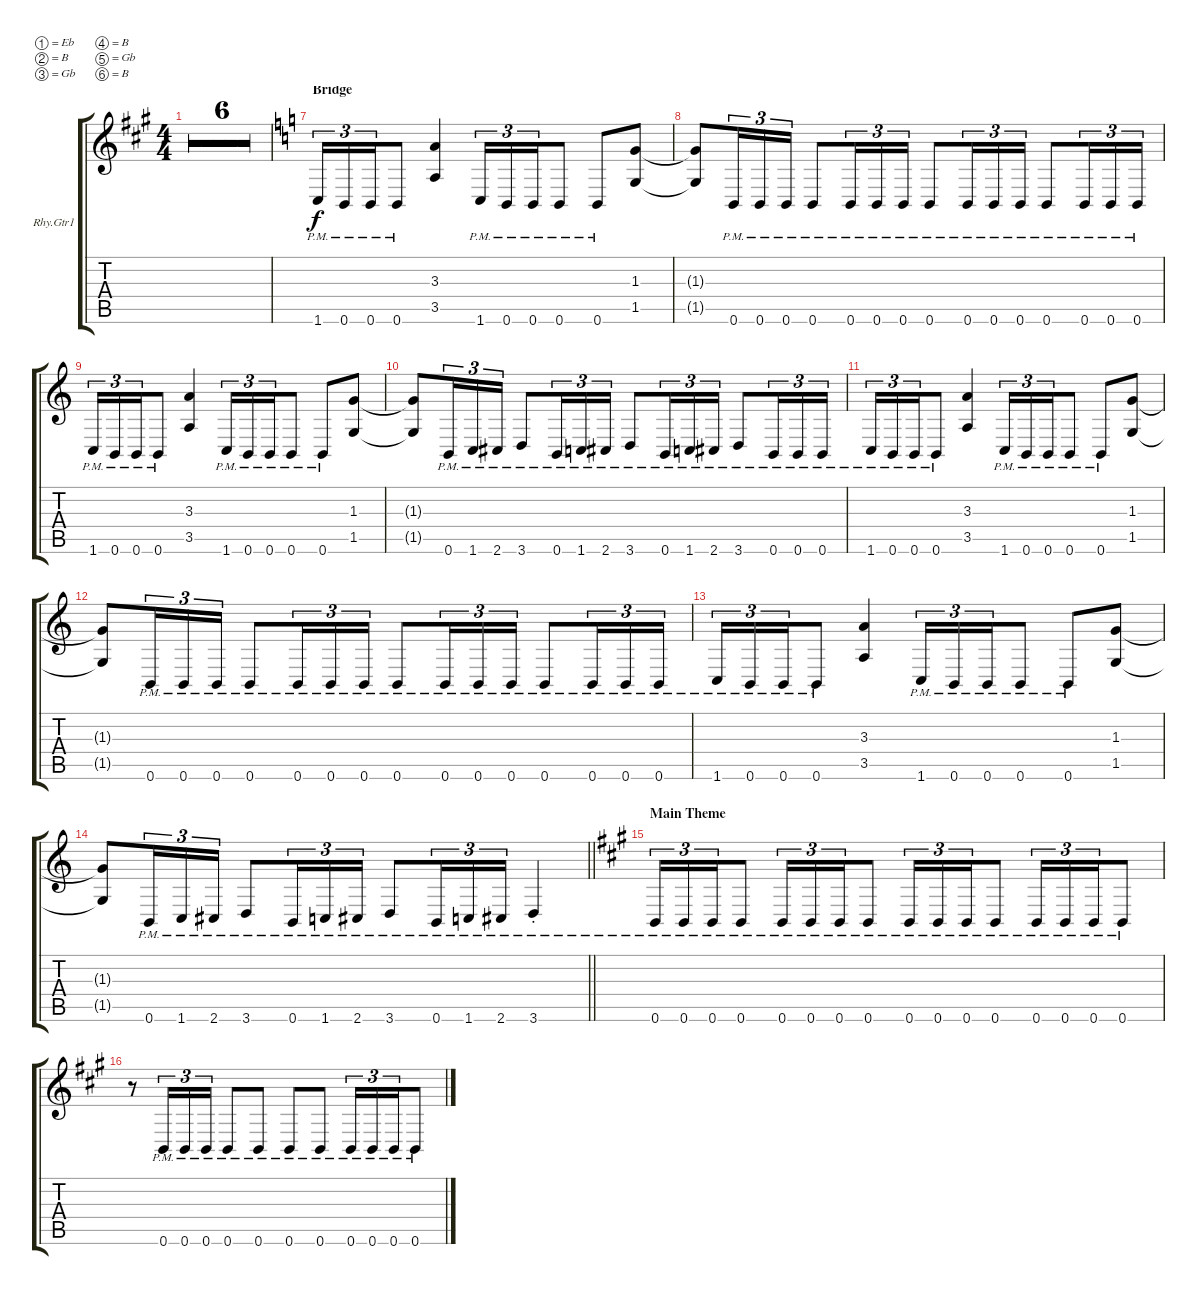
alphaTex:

\defaultSystemsLayout 4
\bracketExtendMode groupsimilarinstruments
\firstSystemTrackNameOrientation horizontal
\otherSystemsTrackNameOrientation horizontal
\track ("Rhythm Guitar 1" "Rhy.Gtr1") {multiBarRest instrument distortionguitar}
\staff {score tabs}
\tuning (Eb4 B3 Gb3 B2 Gb2 B1)
\ts (4 4)
\tempo 110
\clef g2
\simile firstofdouble
\ks f#minor
|
\simile secondofdouble
|
\simile firstofdouble
|
\simile secondofdouble
|
\simile firstofdouble
|
\rc 2
\simile secondofdouble
\barLineRight lightlight
|
\section ("" "Bridge")
\ks aminor
1.6{pm}.16{tu (3 2) beam merge} 0.6{pm}.16{tu (3 2) beam merge} 0.6{pm}.16{tu (3 2) beam merge} 0.6{pm}.8 (3.5 3.3).4 1.6{pm}.16{tu (3 2)} 0.6{pm}.16{tu (3 2)} 0.6{pm}.16{tu (3 2) beam merge} 0.6{pm}.8 0.6{pm}.8 (1.5 1.3).8 |
(1.5{t} 1.3{t}).8{beam merge} 0.6{pm}.16{tu (3 2)} 0.6{pm}.16{tu (3 2)} 0.6{pm}.16{tu (3 2)} 0.6{pm}.8{beam merge} 0.6{pm}.16{tu (3 2)} 0.6{pm}.16{tu (3 2)} 0.6{pm}.16{tu (3 2)} 0.6{pm}.8{beam merge} 0.6{pm}.16{tu (3 2)} 0.6{pm}.16{tu (3 2)} 0.6{pm}.16{tu (3 2)} 0.6{pm}.8{beam merge} 0.6{pm}.16{tu (3 2)} 0.6{pm}.16{tu (3 2)} 0.6{pm}.16{tu (3 2)} |
1.6{pm}.16{tu (3 2)} 0.6{pm}.16{tu (3 2)} 0.6{pm}.16{tu (3 2) beam merge} 0.6{pm}.8 (3.5 3.3).4 1.6{pm}.16{tu (3 2)} 0.6{pm}.16{tu (3 2)} 0.6{pm}.16{tu (3 2) beam merge} 0.6{pm}.8 0.6{pm}.8 (1.5 1.3).8 |
(1.5{t} 1.3{t}).8{beam merge} 0.6{pm}.16{tu (3 2)} 1.6{pm}.16{tu (3 2)} 2.6{pm}.16{tu (3 2)} 3.6{pm}.8{beam merge} 0.6{pm}.16{tu (3 2)} 1.6{pm}.16{tu (3 2)} 2.6{pm}.16{tu (3 2)} 3.6{pm}.8{beam merge} 0.6{pm}.16{tu (3 2)} 1.6{pm}.16{tu (3 2)} 2.6{pm}.16{tu (3 2)} 3.6{pm}.8{beam merge} 0.6{pm}.16{tu (3 2)} 0.6{pm}.16{tu (3 2)} 0.6{pm}.16{tu (3 2)} |
1.6{pm}.16{tu (3 2) beam merge} 0.6{pm}.16{tu (3 2) beam merge} 0.6{pm}.16{tu (3 2) beam merge} 0.6{pm}.8 (3.5 3.3).4 1.6{pm}.16{tu (3 2)} 0.6{pm}.16{tu (3 2)} 0.6{pm}.16{tu (3 2) beam merge} 0.6{pm}.8 0.6{pm}.8 (1.5 1.3).8 |
(1.5{t} 1.3{t}).8{beam merge} 0.6{pm}.16{tu (3 2)} 0.6{pm}.16{tu (3 2)} 0.6{pm}.16{tu (3 2)} 0.6{pm}.8{beam merge} 0.6{pm}.16{tu (3 2)} 0.6{pm}.16{tu (3 2)} 0.6{pm}.16{tu (3 2)} 0.6{pm}.8{beam merge} 0.6{pm}.16{tu (3 2)} 0.6{pm}.16{tu (3 2)} 0.6{pm}.16{tu (3 2)} 0.6{pm}.8{beam merge} 0.6{pm}.16{tu (3 2)} 0.6{pm}.16{tu (3 2)} 0.6{pm}.16{tu (3 2)} |
1.6{pm}.16{tu (3 2)} 0.6{pm}.16{tu (3 2)} 0.6{pm}.16{tu (3 2) beam merge} 0.6{pm}.8 (3.5 3.3).4 1.6{pm}.16{tu (3 2)} 0.6{pm}.16{tu (3 2)} 0.6{pm}.16{tu (3 2) beam merge} 0.6{pm}.8 0.6{pm}.8 (1.5 1.3).8 |
\barLineRight lightlight
(1.5{t} 1.3{t}).8{beam merge} 0.6{pm}.16{tu (3 2)} 1.6{pm}.16{tu (3 2)} 2.6{pm}.16{tu (3 2)} 3.6{pm}.8{beam merge} 0.6{pm}.16{tu (3 2)} 1.6{pm}.16{tu (3 2)} 2.6{pm}.16{tu (3 2)} 3.6{pm}.8{beam merge} 0.6{pm}.16{tu (3 2)} 1.6{pm}.16{tu (3 2)} 2.6{pm}.16{tu (3 2)} 3.6{pm st}.4 |
\section ("" "Main Theme")
\ks a
0.6{pm}.16{tu (3 2)} 0.6{pm}.16{tu (3 2)} 0.6{pm}.16{tu (3 2) beam merge} 0.6{pm}.8 0.6{pm}.16{tu (3 2)} 0.6{pm}.16{tu (3 2)} 0.6{pm}.16{tu (3 2) beam merge} 0.6{pm}.8 0.6{pm}.16{tu (3 2)} 0.6{pm}.16{tu (3 2)} 0.6{pm}.16{tu (3 2) beam merge} 0.6{pm}.8 0.6{pm}.16{tu (3 2)} 0.6{pm}.16{tu (3 2)} 0.6{pm}.16{tu (3 2) beam merge} 0.6{pm}.8 |
r.8 0.6{pm}.16{tu (3 2)} 0.6{pm}.16{tu (3 2)} 0.6{pm}.16{tu (3 2)} 0.6{pm}.8 0.6{pm}.8 0.6{pm}.8 0.6{pm}.8 0.6{pm}.16{tu (3 2)} 0.6{pm}.16{tu (3 2)} 0.6{pm}.16{tu (3 2) beam merge} 0.6{pm}.8
